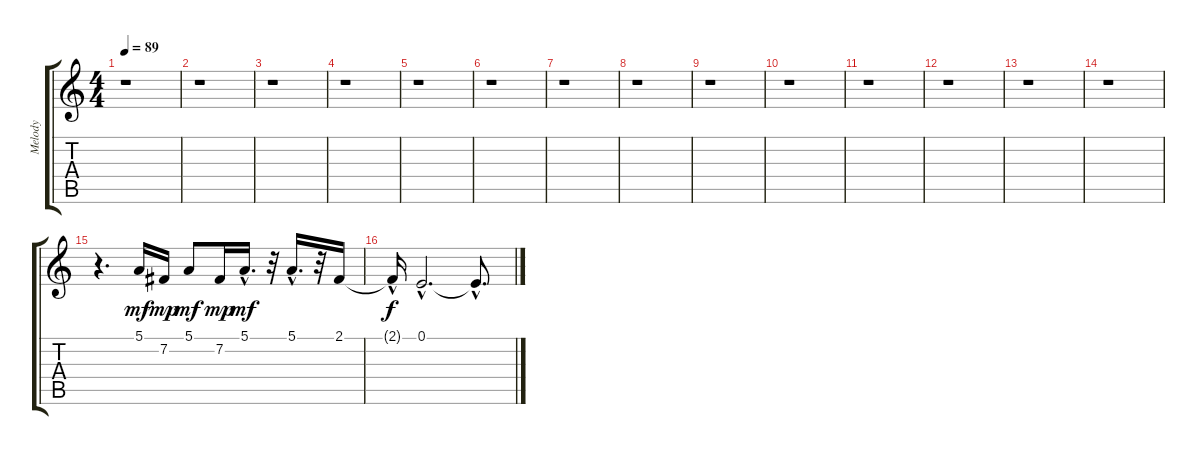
\track ("Melody" "Melody") {instrument electricgrandpiano}
\staff {score tabs}
\tuning (E4 B3 G3 D3 A2 E2) {hide}
\ts (4 4)
\tempo 89
\clef g2
\ks c
r.1{dy mf instrument electricgrandpiano} |
r.1 |
r.1 |
r.1 |
r.1 |
r.1 |
r.1 |
r.1 |
r.1 |
r.1 |
r.1 |
r.1 |
r.1 |
r.1 |
r.4{d} 5.1.16 7.2.16{dy mp} 5.1.8{dy mf} 7.2.16{dy mp} 5.1{hac}.16{d dy mf} r.32 5.1{hac}.16{d} r.32 2.1.16 |
2.1{hac t}.16{dy f} 0.1{hac}.2{d} 0.1{hac t}.8{d}
